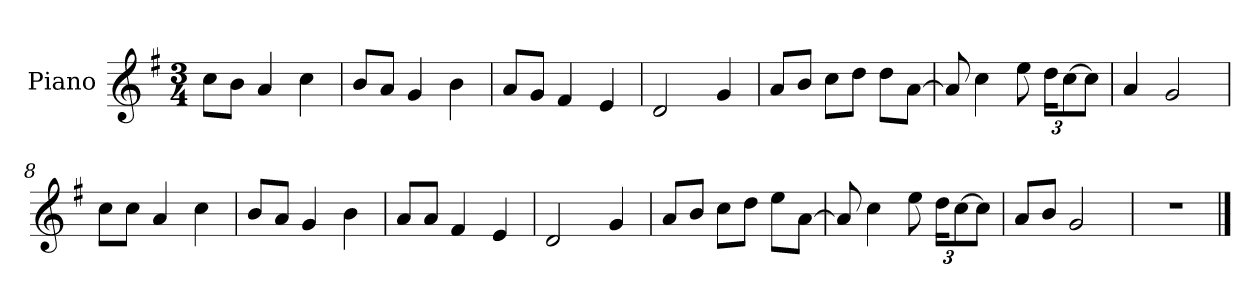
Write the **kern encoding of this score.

**kern
*part1
*staff1
*I"Piano
*I'P-no
*clefG2
*k[f#]
*M3/4
*MM175
=1
8cc\L
8b\J
4a/
4cc\
=2
8b/L
8a/J
4g/
4b\
=3
8a/L
8g/J
4f#/
4e/
=4
2d/
4g/
=5
8a/L
8b/J
8cc\L
8dd\J
8dd\L
[8a\J
=6
8a/]
4cc\
8ee\
*Xbrackettup
24dd\KL
[12cc\
8cc\J]
=7
4a/
2g/
=8
8cc\L
8cc\J
4a/
4cc\
!!LO:LB:g=z
=9
8b/L
8a/J
4g/
4b\
=10
8a/L
8a/J
4f#/
4e/
=11
2d/
4g/
=12
8a/L
8b/J
8cc\L
8dd\J
8ee\L
[8a\J
=13
8a/]
4cc\
8ee\
24dd\KL
[12cc\
8cc\J]
=14
8a/L
8b/J
2g/
=15
2.r
==
*-
